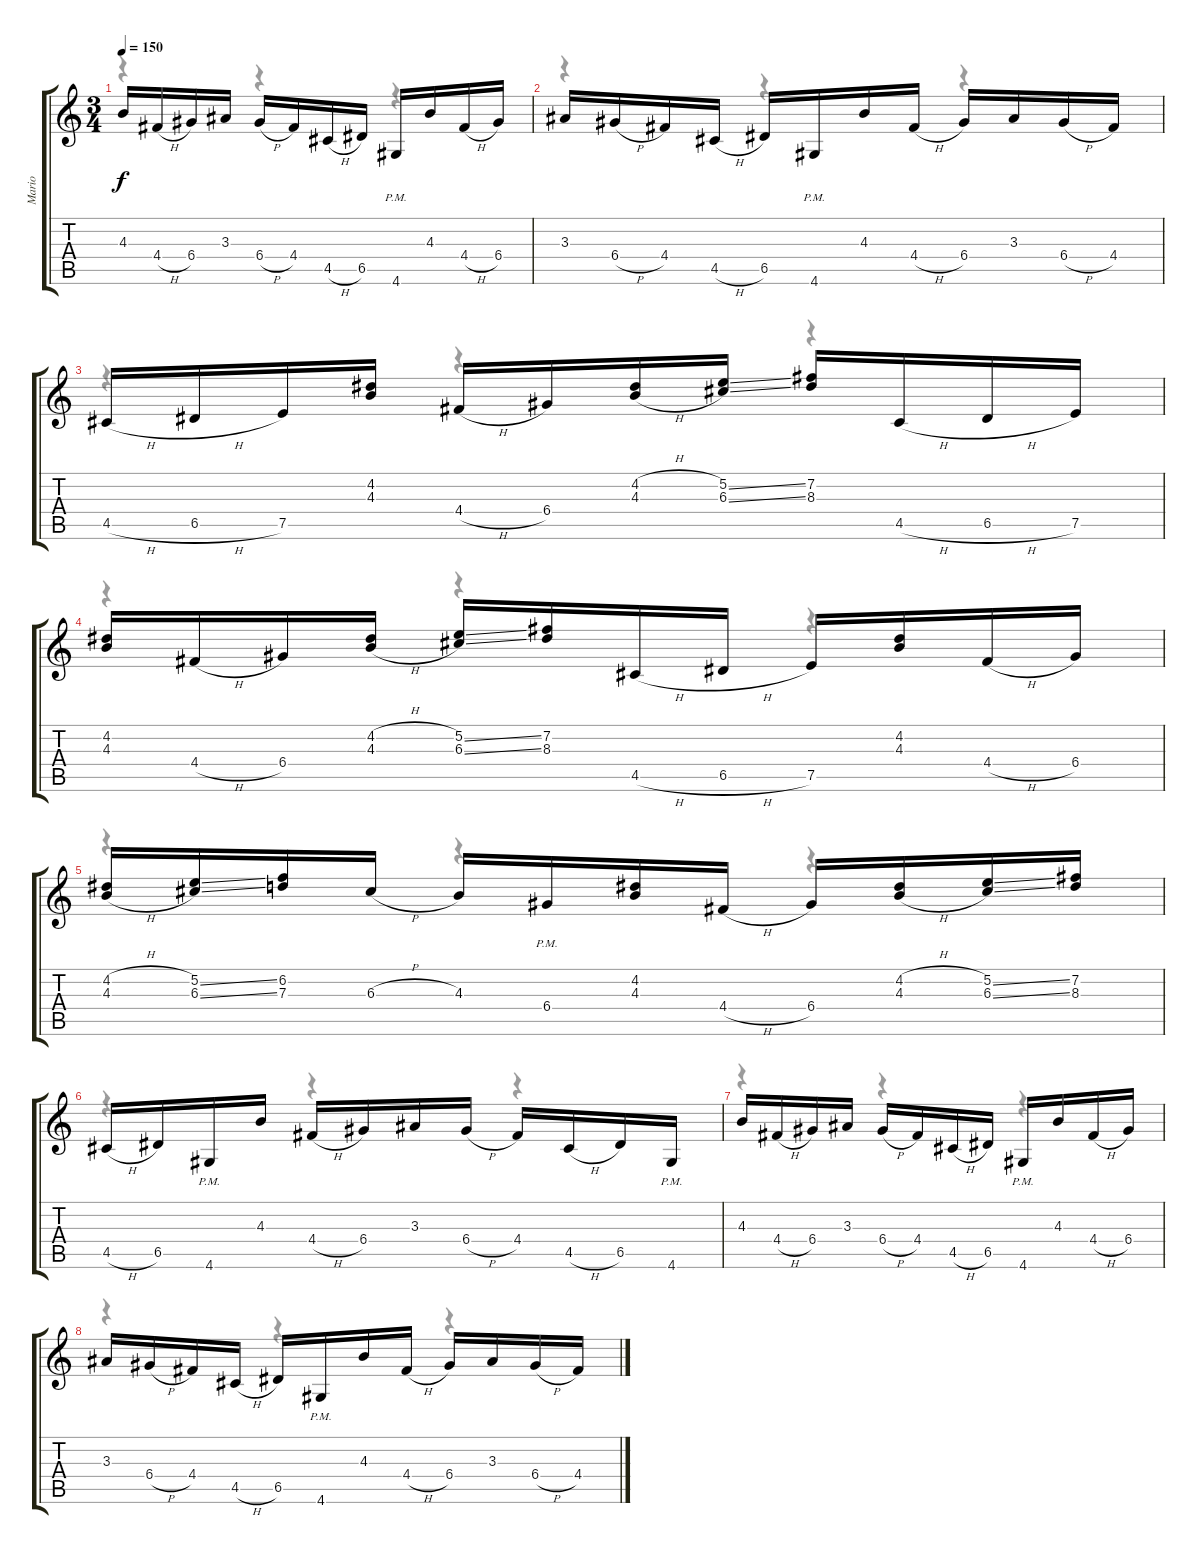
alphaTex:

\track ("Mario" "Mario") {instrument overdrivenguitar}
\staff {score tabs}
\tuning (E4 B3 G3 D3 A2 E2) {hide}
\voice
\ts (3 4)
\tempo 150
\clef g2
\ks c
4.3.16{dy f} 4.4{h}.16 6.4.16 3.3.16 6.4{h}.16 4.4.16 4.5{h}.16 6.5.16 4.6{pm}.16 4.3.16 4.4{h}.16 6.4.16 |
3.3.16 6.4{h}.16 4.4.16 4.5{h}.16 6.5.16 4.6{pm}.16 4.3.16 4.4{h}.16 6.4.16 3.3.16 6.4{h}.16 4.4.16 |
4.5{h}.16 6.5{h}.16 7.5.16 (4.2 4.3).16 4.4{h}.16 6.4.16 (4.2{h} 4.3{h}).16 (5.2{ss} 6.3{ss}).16 (7.2 8.3).16 4.5{h}.16 6.5{h}.16 7.5.16 |
(4.2 4.3).16 4.4{h}.16 6.4.16 (4.2{h} 4.3{h}).16 (5.2{ss} 6.3{ss}).16 (7.2 8.3).16 4.5{h}.16 6.5{h}.16 7.5.16 (4.2 4.3).16 4.4{h}.16 6.4.16 |
(4.2{h} 4.3{h}).16 (5.2{ss} 6.3{ss}).16 (6.2 7.3).16 6.3{h}.16 4.3.16 6.4{pm}.16 (4.2 4.3).16 4.4{h}.16 6.4.16 (4.2{h} 4.3{h}).16 (5.2{ss} 6.3{ss}).16 (7.2 8.3).16 |
4.5{h}.16 6.5.16 4.6{pm}.16 4.3.16 4.4{h}.16 6.4.16 3.3.16 6.4{h}.16 4.4.16 4.5{h}.16 6.5.16 4.6{pm}.16 |
4.3.16 4.4{h}.16 6.4.16 3.3.16 6.4{h}.16 4.4.16 4.5{h}.16 6.5.16 4.6{pm}.16 4.3.16 4.4{h}.16 6.4.16 |
3.3.16 6.4{h}.16 4.4.16 4.5{h}.16 6.5.16 4.6{pm}.16 4.3.16 4.4{h}.16 6.4.16 3.3.16 6.4{h}.16 4.4.16
\voice
\clef g2
\ottava regular
\simile none
\ks c
r.4{dy f} r.4 r.4 |
r.4 r.4 r.4 |
r.4 r.4 r.4 |
r.4 r.4 r.4 |
r.4 r.4 r.4 |
r.4 r.4 r.4 |
r.4 r.4 r.4 |
r.4 r.4 r.4
